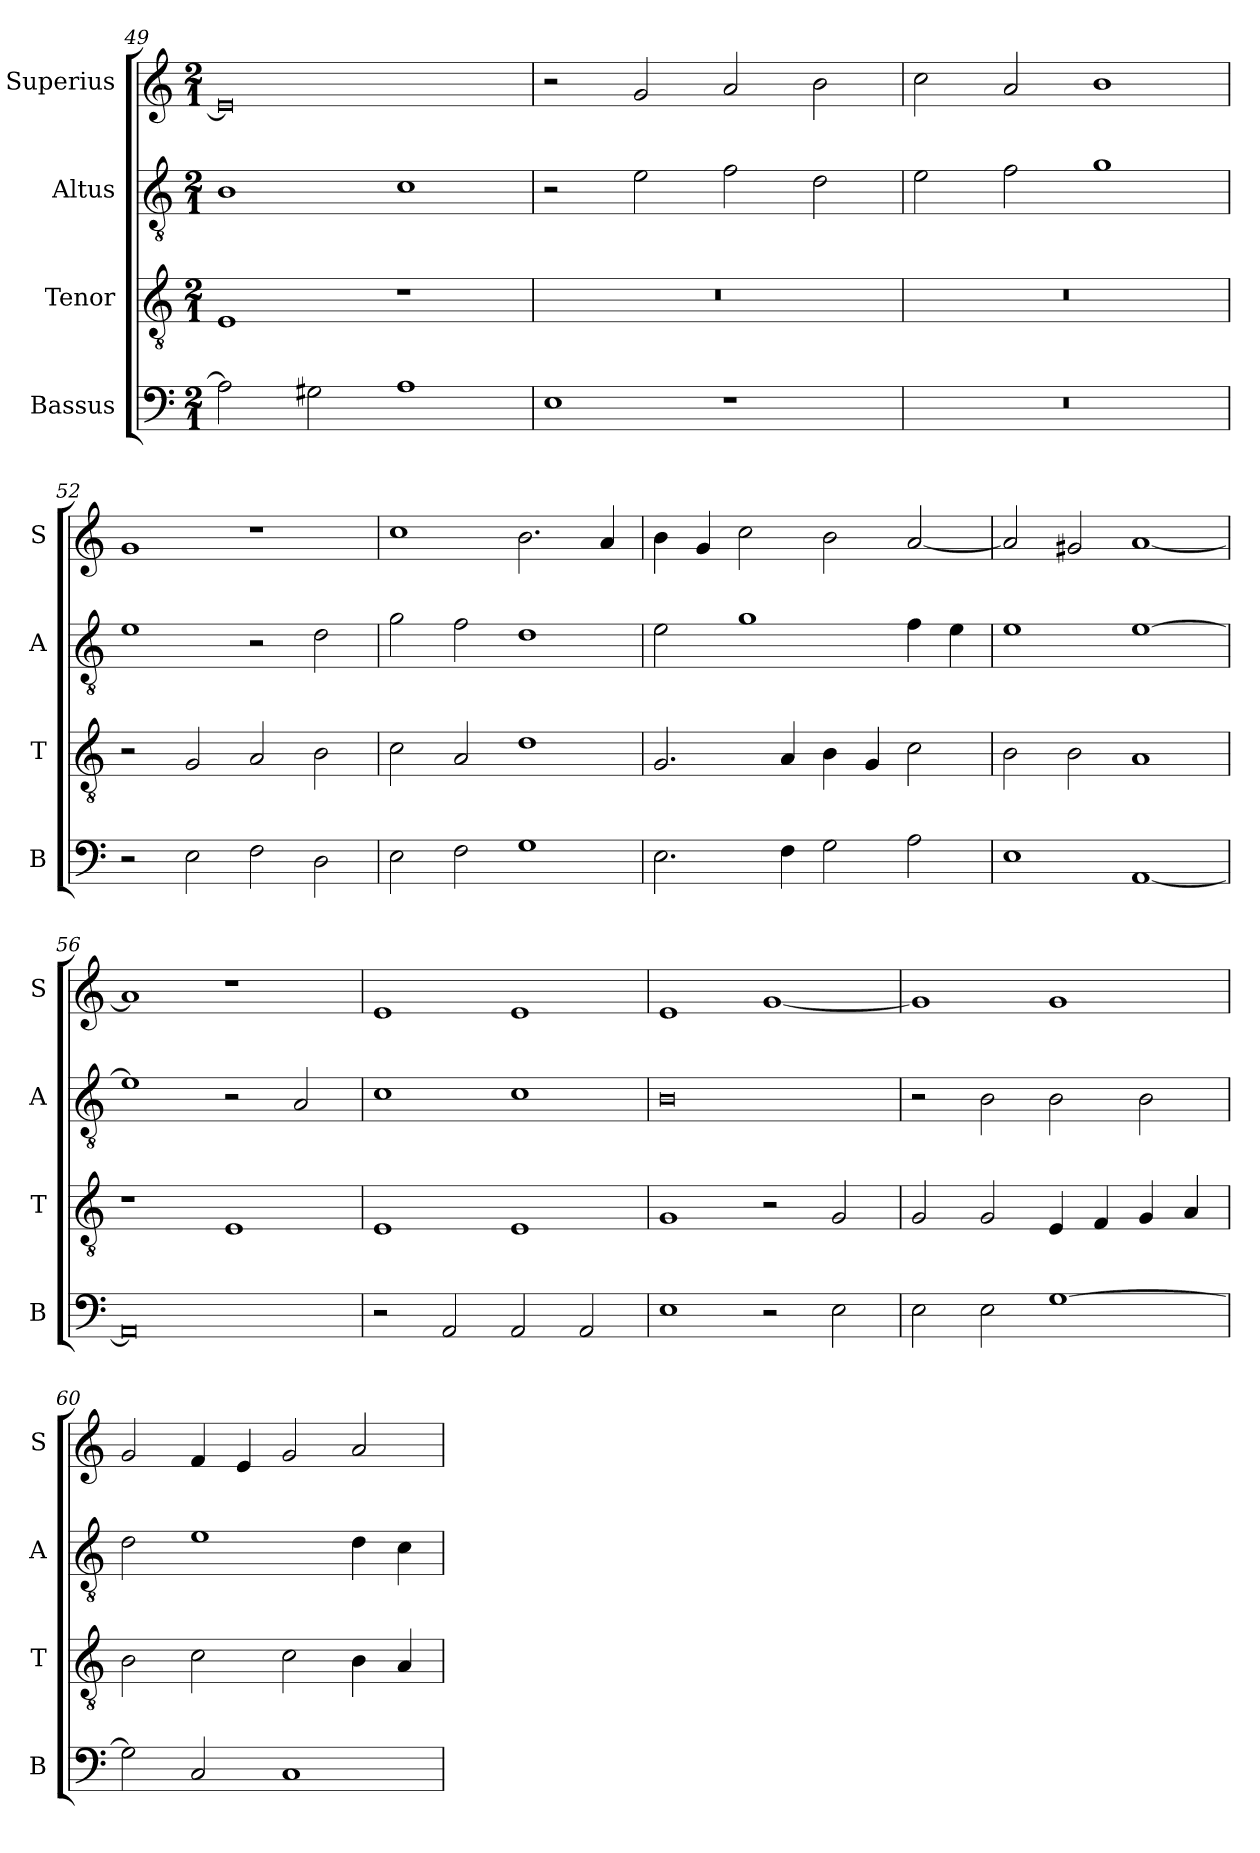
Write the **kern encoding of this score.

**kern	**kern	**kern	**kern
*part4	*part3	*part2	*part1
*staff4	*staff3	*staff2	*staff1
*I"Bassus	*I"Tenor	*I"Altus	*I"Superius
*I'B	*I'T	*I'A	*I'S
*clefF4	*clefGv2	*clefGv2	*clefG2
*k[]	*k[]	*k[]	*k[]
*C:	*C:	*C:	*C:
*M2/1	*M2/1	*M2/1	*M2/1
=49	=49	=49	=49
2A]	1E	1B	0e]
2G#X	.	.	.
1A	1r	1c	.
=50	=50	=50	=50
1E	0r	2r	2r
.	.	2e	2g
1r	.	2f	2a
.	.	2d	2b
=51	=51	=51	=51
0r	0r	2e	2cc
.	.	2f	2a
.	.	1g	1b
=52	=52	=52	=52
2r	2r	1e	1g
2E	2G	.	.
2F	2A	2r	1r
2D	2B	2d	.
=53	=53	=53	=53
2E	2c	2g	1cc
2F	2A	2f	.
1G	1d	1d	2.b
.	.	.	4a
=54	=54	=54	=54
2.E	2.G	2e	4b
.	.	.	4g
.	.	1g	2cc
4F	4A	.	.
2G	4B	.	2b
.	4G	.	.
2A	2c	4f	[2a
.	.	4e	.
=55	=55	=55	=55
1E	2B	1e	2a]
.	2B	.	2g#X
[1AA	1A	[1e	[1a
=56	=56	=56	=56
0AA]	1r	1e]	1a]
.	1E	2r	1r
.	.	2A	.
=57	=57	=57	=57
2r	1E	1c	1e
2AA	.	.	.
2AA	1E	1c	1e
2AA	.	.	.
=58	=58	=58	=58
1E	1G	0B	1e
2r	2r	.	[1g
2E	2G	.	.
=59	=59	=59	=59
2E	2G	2r	1g]
2E	2G	2B	.
[1G	4E	2B	1g
.	4F	.	.
.	4G	2B	.
.	4A	.	.
=60	=60	=60	=60
2G]	2B	2d	2g
2C	2c	1e	4f
.	.	.	4e
1C	2c	.	2g
.	4B	4d	2a
.	4A	4c	.
=	=	=	=
*-	*-	*-	*-
